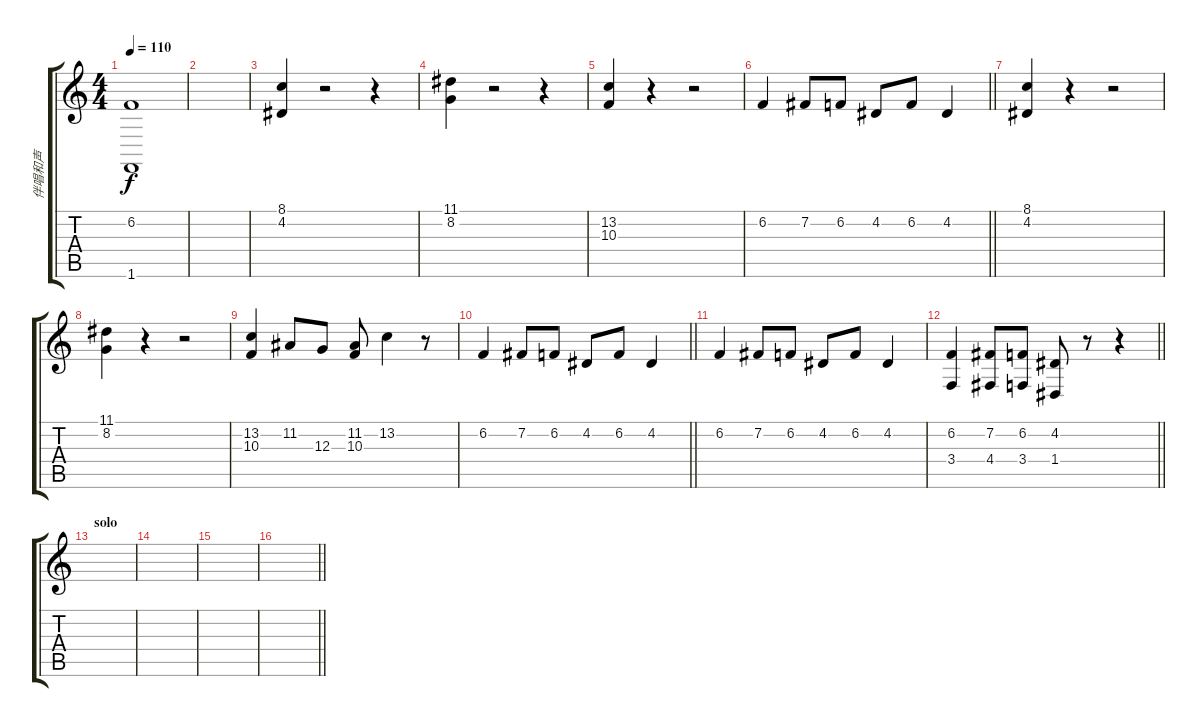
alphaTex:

\track ("伴唱和声" "伴唱和声") {instrument choiraahs}
\staff {score tabs}
\tuning (E4 B3 G3 D3 A2 E2) {hide}
\ts (4 4)
\tempo 110
\clef g2
\ks c
(6.2 1.6).1{dy f} |
|
(8.1 4.2).4 r.2 r.4 |
(11.1 8.2).4 r.2 r.4 |
(13.2 10.3).4 r.4 r.2 |
\barLineRight lightlight
6.2.4 7.2.8 6.2.8 4.2.8 6.2.8 4.2.4 |
(8.1 4.2).4 r.4 r.2 |
(11.1 8.2).4 r.4 r.2 |
(13.2 10.3).4 11.2.8 12.3.8 (11.2 10.3).8 13.2.4 r.8 |
\barLineRight lightlight
6.2.4 7.2.8 6.2.8 4.2.8 6.2.8 4.2.4 |
6.2.4 7.2.8 6.2.8 4.2.8 6.2.8 4.2.4 |
\barLineRight lightlight
(6.2 3.4).4 (7.2 4.4).8 (6.2 3.4).8 (4.2 1.4).8 r.8 r.4 |
\section ("" "solo")
|
|
|
\barLineRight lightlight
